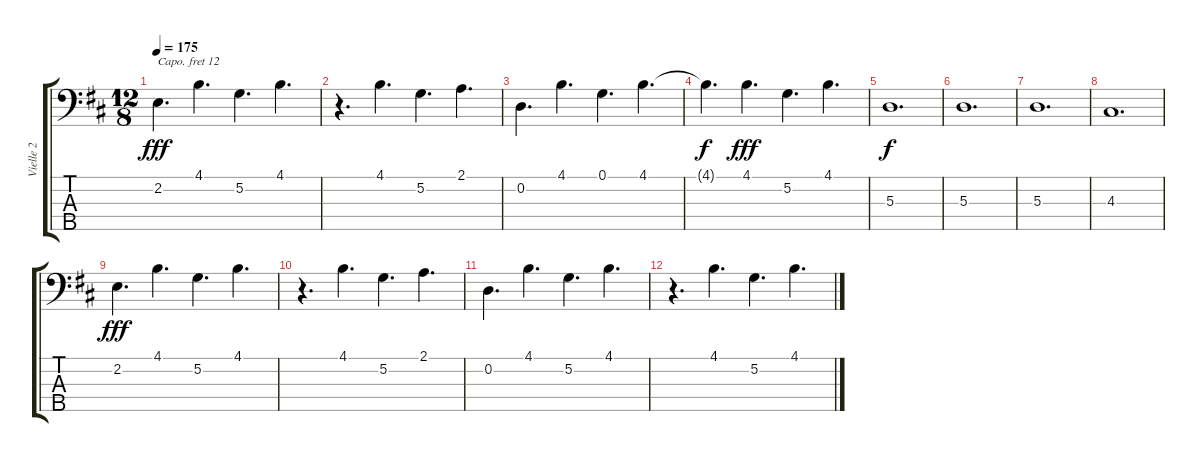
\track ("Vielle 2" "Vielle 2") {instrument viola bank 255}
\staff {score tabs}
\capo 12
\tuning (G2 D2 A1 E1 B0) {hide}
\ts (12 8)
\tempo 175
\clef f4
\ks d
2.2.4{d dy fff} 4.1.4{d} 5.2.4{d} 4.1.4{d} |
r.4{d} 4.1.4{d} 5.2.4{d} 2.1.4{d} |
0.2.4{d} 4.1.4{d} 0.1.4{d} 4.1.4{d} |
4.1{t}.4{d dy f} 4.1.4{d dy fff} 5.2.4{d} 4.1.4{d} |
5.3.1{d dy f} |
5.3.1{d} |
5.3.1{d} |
4.3.1{d} |
2.2.4{d dy fff} 4.1.4{d} 5.2.4{d} 4.1.4{d} |
r.4{d} 4.1.4{d} 5.2.4{d} 2.1.4{d} |
0.2.4{d} 4.1.4{d} 5.2.4{d} 4.1.4{d} |
r.4{d} 4.1.4{d} 5.2.4{d} 4.1.4{d}
